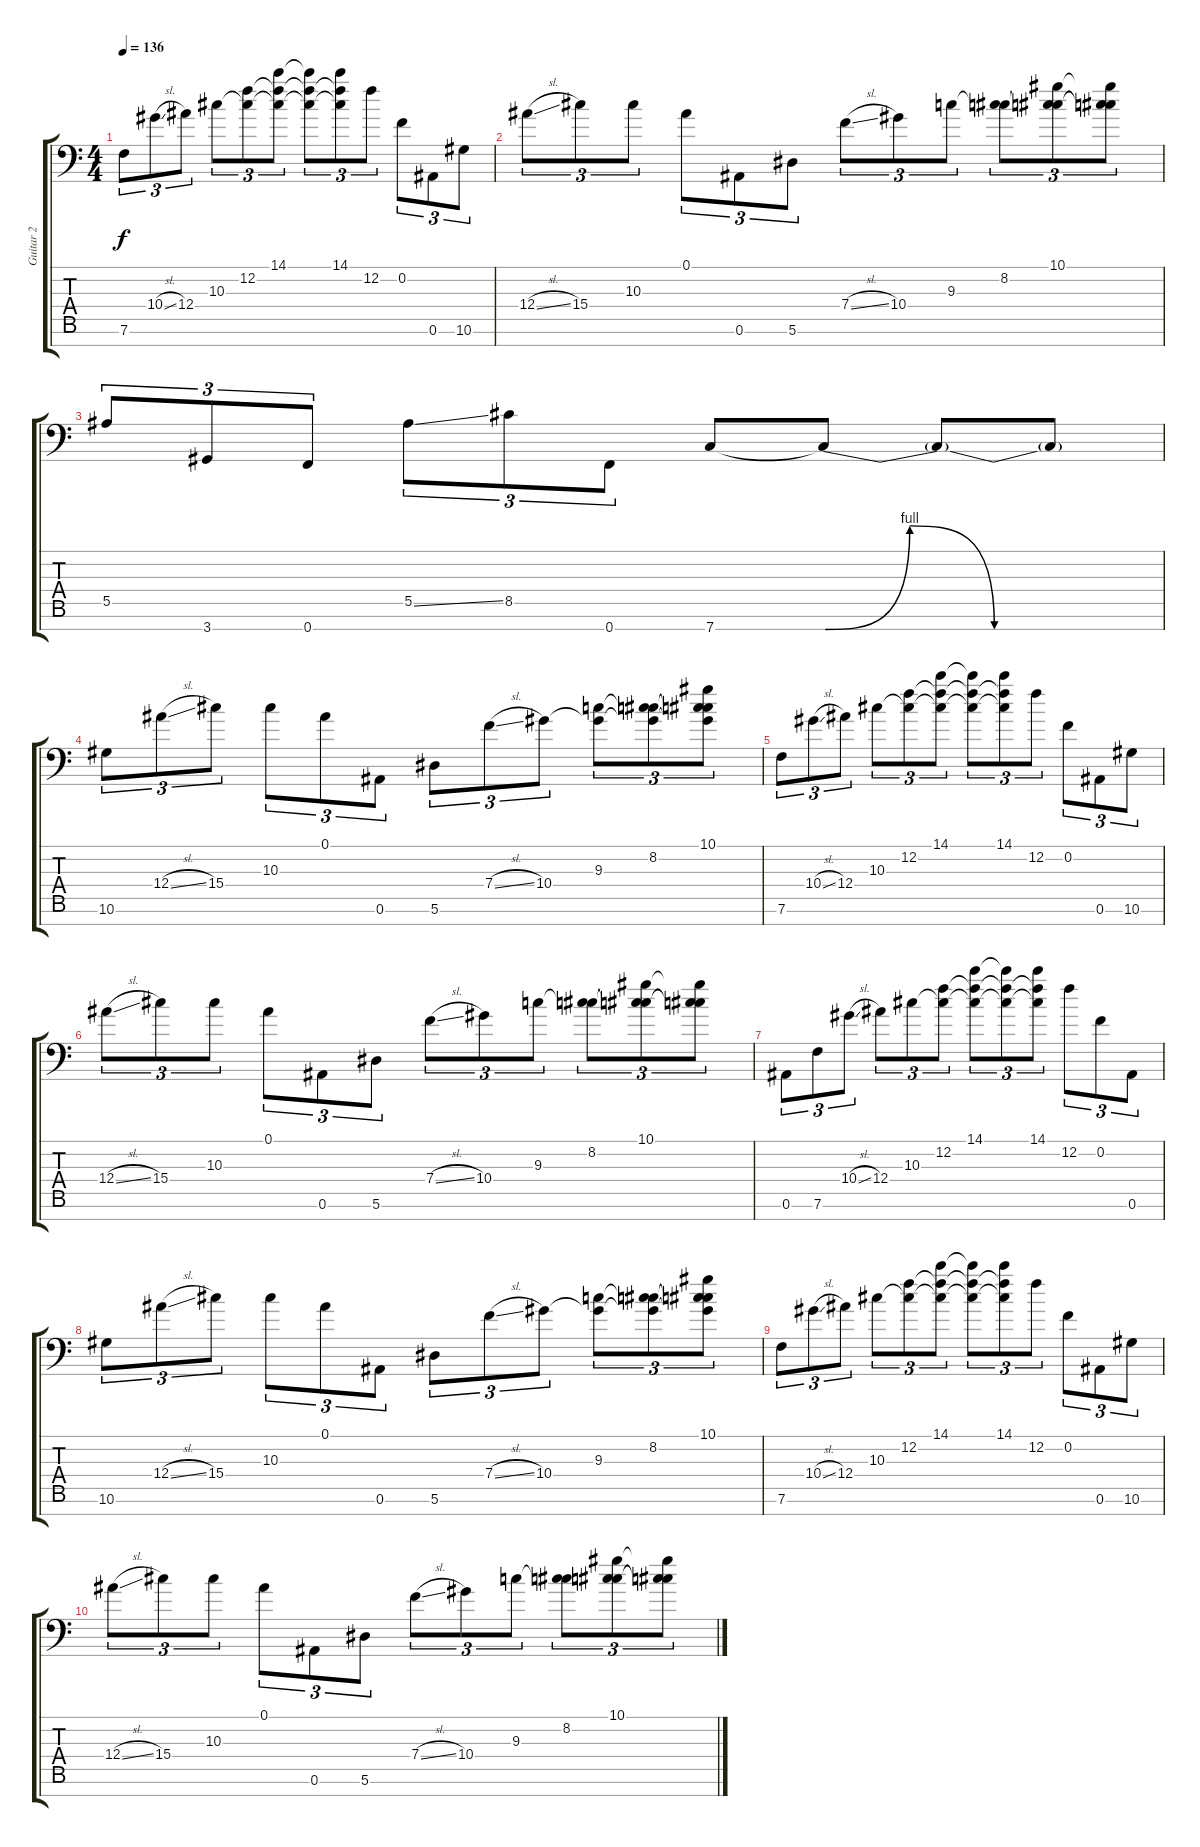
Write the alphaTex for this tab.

\track ("Guitar 2" "Guitar 2") {instrument distortionguitar}
\staff {score tabs}
\tuning (Bb3 F3 Eb3 Bb2 F2 Bb1 F1) {hide}
\ts (4 4)
\tempo 136
\clef f4
\ks c
7.6.8{tu (3 2) dy f} 10.4{sl}.8{tu (3 2)} 12.4.8{tu (3 2)} 10.3.8{tu (3 2)} (12.2 10.3{t}).8{tu (3 2)} (14.1 12.2{t} 10.3{t}).8{tu (3 2)} (14.1{t} 12.2{t} 10.3{t}).8{tu (3 2)} (14.1 12.2{t} 10.3{t}).8{tu (3 2)} 12.2.8{tu (3 2)} 0.2.8{tu (3 2)} 0.6.8{tu (3 2)} 10.6.8{tu (3 2)} |
12.4{sl}.8{tu (3 2)} 15.4.8{tu (3 2)} 10.3.8{tu (3 2)} 0.1.8{tu (3 2)} 0.6.8{tu (3 2)} 5.6.8{tu (3 2)} 7.4{sl}.8{tu (3 2)} 10.4.8{tu (3 2)} 9.3.8{tu (3 2)} (8.2 9.3{t}).8{tu (3 2)} (10.1 8.2{t} 9.3{t}).8{tu (3 2)} (10.1{t} 8.2{t} 9.3{t}).8{tu (3 2)} |
5.5.8{tu (3 2)} 3.7.8{tu (3 2)} 0.7.8{tu (3 2)} 5.5{ss}.8{tu (3 2)} 8.5.8{tu (3 2)} 0.7.8{tu (3 2)} 7.7.8 7.7{be (custom 0 0 15 4 30 0 45 0 60 0) t}.8 7.7{t}.8 7.7{t}.8 |
10.6.8{tu (3 2)} 12.4{sl}.8{tu (3 2)} 15.4.8{tu (3 2)} 10.3.8{tu (3 2)} 0.1.8{tu (3 2)} 0.6.8{tu (3 2)} 5.6.8{tu (3 2)} 7.4{sl}.8{tu (3 2)} 10.4.8{tu (3 2)} (9.3 10.4{t}).8{tu (3 2)} (8.2 9.3{t} 10.4{t}).8{tu (3 2)} (10.1 8.2{t} 9.3{t} 10.4{t}).8{tu (3 2)} |
7.6.8{tu (3 2)} 10.4{sl}.8{tu (3 2)} 12.4.8{tu (3 2)} 10.3.8{tu (3 2)} (12.2 10.3{t}).8{tu (3 2)} (14.1 12.2{t} 10.3{t}).8{tu (3 2)} (14.1{t} 12.2{t} 10.3{t}).8{tu (3 2)} (14.1 12.2{t} 10.3{t}).8{tu (3 2)} 12.2.8{tu (3 2)} 0.2.8{tu (3 2)} 0.6.8{tu (3 2)} 10.6.8{tu (3 2)} |
12.4{sl}.8{tu (3 2)} 15.4.8{tu (3 2)} 10.3.8{tu (3 2)} 0.1.8{tu (3 2)} 0.6.8{tu (3 2)} 5.6.8{tu (3 2)} 7.4{sl}.8{tu (3 2)} 10.4.8{tu (3 2)} 9.3.8{tu (3 2)} (8.2 9.3{t}).8{tu (3 2)} (10.1 8.2{t} 9.3{t}).8{tu (3 2)} (10.1{t} 8.2{t} 9.3{t}).8{tu (3 2)} |
0.6.8{tu (3 2)} 7.6.8{tu (3 2)} 10.4{sl}.8{tu (3 2)} 12.4.8{tu (3 2)} 10.3.8{tu (3 2)} (12.2 10.3{t}).8{tu (3 2)} (14.1 12.2{t} 10.3{t}).8{tu (3 2)} (14.1{t} 12.2{t} 10.3{t}).8{tu (3 2)} (14.1 12.2{t} 10.3{t}).8{tu (3 2)} 12.2.8{tu (3 2)} 0.2.8{tu (3 2)} 0.6.8{tu (3 2)} |
10.6.8{tu (3 2)} 12.4{sl}.8{tu (3 2)} 15.4.8{tu (3 2)} 10.3.8{tu (3 2)} 0.1.8{tu (3 2)} 0.6.8{tu (3 2)} 5.6.8{tu (3 2)} 7.4{sl}.8{tu (3 2)} 10.4.8{tu (3 2)} (9.3 10.4{t}).8{tu (3 2)} (8.2 9.3{t} 10.4{t}).8{tu (3 2)} (10.1 8.2{t} 9.3{t} 10.4{t}).8{tu (3 2)} |
7.6.8{tu (3 2)} 10.4{sl}.8{tu (3 2)} 12.4.8{tu (3 2)} 10.3.8{tu (3 2)} (12.2 10.3{t}).8{tu (3 2)} (14.1 12.2{t} 10.3{t}).8{tu (3 2)} (14.1{t} 12.2{t} 10.3{t}).8{tu (3 2)} (14.1 12.2{t} 10.3{t}).8{tu (3 2)} 12.2.8{tu (3 2)} 0.2.8{tu (3 2)} 0.6.8{tu (3 2)} 10.6.8{tu (3 2)} |
12.4{sl}.8{tu (3 2)} 15.4.8{tu (3 2)} 10.3.8{tu (3 2)} 0.1.8{tu (3 2)} 0.6.8{tu (3 2)} 5.6.8{tu (3 2)} 7.4{sl}.8{tu (3 2)} 10.4.8{tu (3 2)} 9.3.8{tu (3 2)} (8.2 9.3{t}).8{tu (3 2)} (10.1 8.2{t} 9.3{t}).8{tu (3 2)} (10.1{t} 8.2{t} 9.3{t}).8{tu (3 2)}
